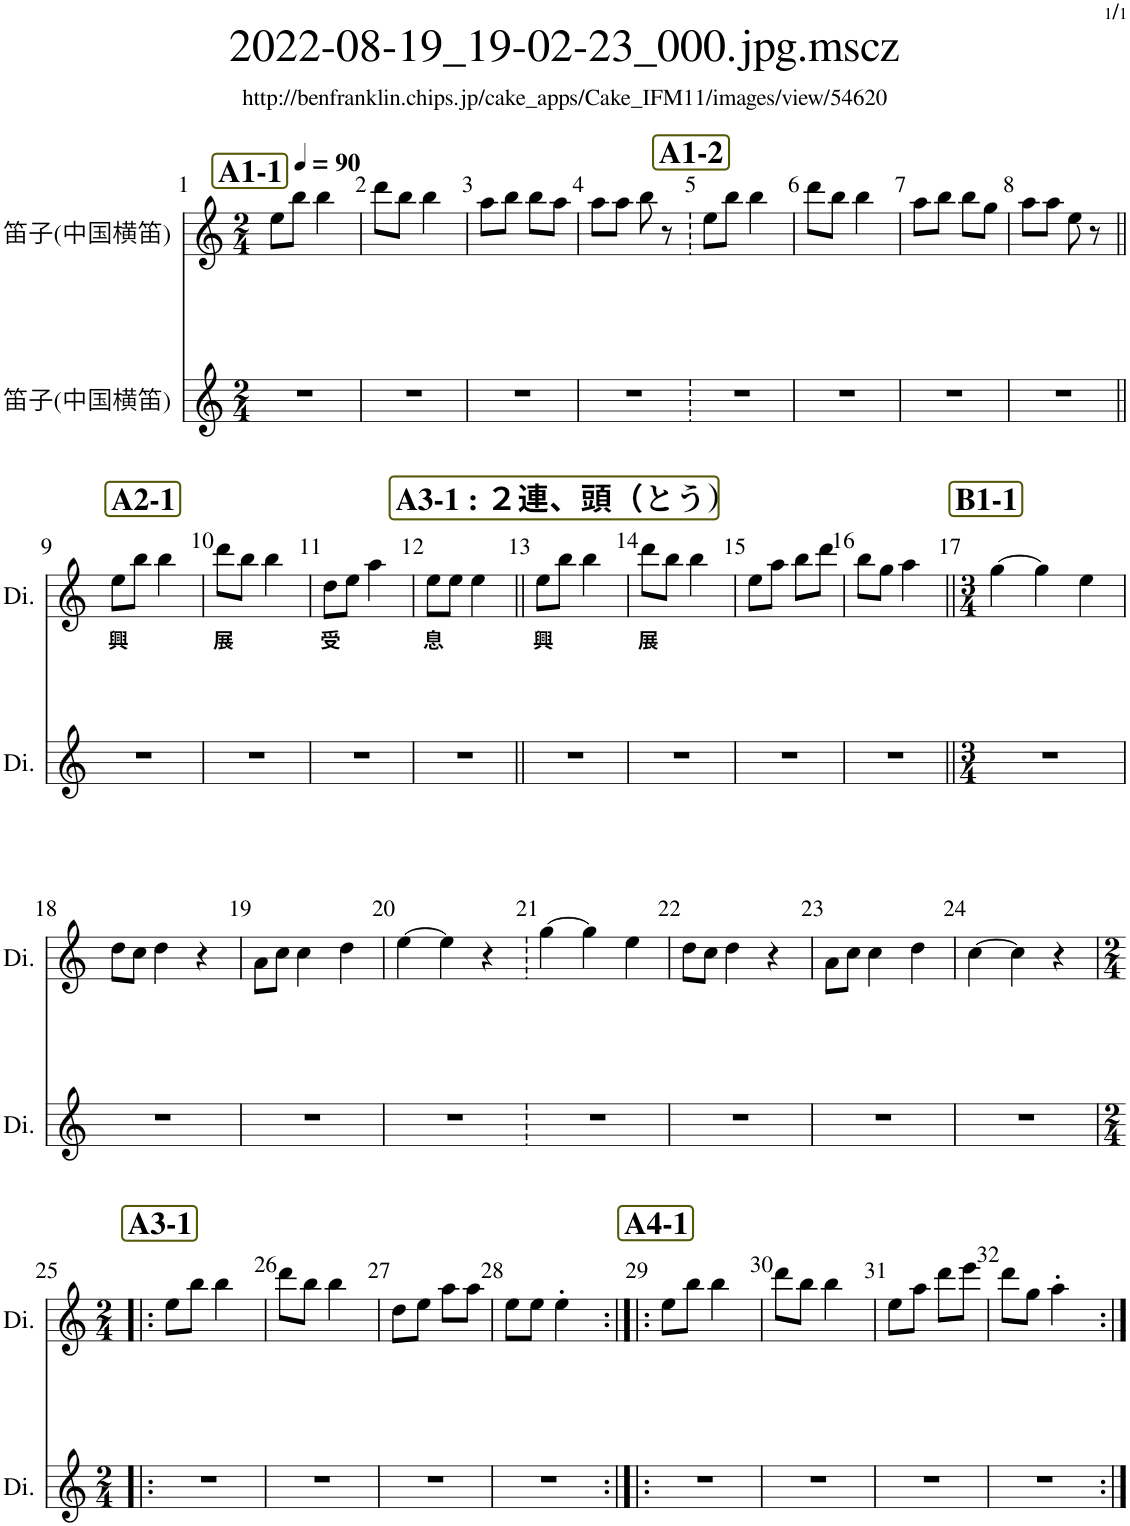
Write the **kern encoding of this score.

**kern	**kern	**text
*part2	*part1	*part1
*staff2	*staff1	*staff1
*I"笛子(中国横笛)	*I"笛子(中国横笛)	*
*clefG2	*clefG2	*
*Trd-7c-12	*Trd-7c-12	*
*k[]	*k[]	*
*M2/4	*M2/4	*
*MM90	*MM90	*
!!LO:REH:place=s1:a:B:cj:fs=15:t=A1-1
=1	=1	=1
2r	8ee\L	.
.	8bb\J	.
.	4bb\	.
=2	=2	=2
2r	8ddd\L	.
.	8bb\J	.
.	4bb\	.
=3	=3	=3
2r	8aa\L	.
.	8bb\J	.
.	8bb\L	.
.	8aa\J	.
=4	=4	=4
2r	8aa\L	.
.	8aa\J	.
.	8bb\	.
.	8r	.
!!LO:REH:place=s1:a:B:cj:fs=15:t=A1-2
=5	=5	=5
2r	8ee\L	.
.	8bb\J	.
.	4bb\	.
=6	=6	=6
2r	8ddd\L	.
.	8bb\J	.
.	4bb\	.
=7	=7	=7
2r	8aa\L	.
.	8bb\J	.
.	8bb\L	.
.	8gg\J	.
=8	=8	=8
2r	8aa\L	.
.	8aa\J	.
.	8ee\	.
.	8r	.
!!LO:LB:g=z
!!LO:REH:place=s1:a:B:cj:fs=15:t=A2-1
=9||	=9||	=9||
!	!	!LO:LY:b
2r	8ee\L	興
.	8bb\J	.
.	4bb\	.
=10	=10	=10
!	!	!LO:LY:b
2r	8ddd\L	展
.	8bb\J	.
.	4bb\	.
=11	=11	=11
!	!	!LO:LY:b
2r	8dd\L	受
.	8ee\J	.
.	4aa\	.
=12	=12	=12
!	!	!LO:LY:b
2r	8ee\L	息
.	8ee\J	.
.	4ee\	.
!!LO:REH:place=s1:a:B:cj:fs=15:t=A3-1 &colon; ２連、頭（とう）
=13||	=13||	=13||
!	!	!LO:LY:b
2r	8ee\L	興
.	8bb\J	.
.	4bb\	.
=14	=14	=14
!	!	!LO:LY:b
2r	8ddd\L	展
.	8bb\J	.
.	4bb\	.
=15	=15	=15
2r	8ee\L	.
.	8aa\J	.
.	8bb\L	.
.	8ddd\J	.
=16	=16	=16
2r	8bb\L	.
.	8gg\J	.
.	4aa\	.
!!LO:REH:place=s1:a:B:cj:fs=15:t=B1-1
=17||	=17||	=17||
*M3/4	*M3/4	*
2.r	[4gg\	.
.	4gg\]	.
.	4ee\	.
!!LO:LB:g=z
=18	=18	=18
2.r	8dd\L	.
.	8cc\J	.
.	4dd\	.
.	4r	.
=19	=19	=19
2.r	8a\L	.
.	8cc\J	.
.	4cc\	.
.	4dd\	.
=20	=20	=20
2.r	[4ee\	.
.	4ee\]	.
.	4r	.
=21	=21	=21
2.r	[4gg\	.
.	4gg\]	.
.	4ee\	.
=22	=22	=22
2.r	8dd\L	.
.	8cc\J	.
.	4dd\	.
.	4r	.
=23	=23	=23
2.r	8a\L	.
.	8cc\J	.
.	4cc\	.
.	4dd\	.
=24	=24	=24
2.r	[4cc\	.
.	4cc\]	.
.	4r	.
!!LO:LB:g=z
!!LO:REH:place=s1:a:B:cj:fs=15:t=A3-1
=25!|:	=25!|:	=25!|:
*M2/4	*M2/4	*
2r	8ee\L	.
.	8bb\J	.
.	4bb\	.
=26	=26	=26
2r	8ddd\L	.
.	8bb\J	.
.	4bb\	.
=27	=27	=27
2r	8dd\L	.
.	8ee\J	.
.	8aa\L	.
.	8aa\J	.
=28	=28	=28
2r	8ee\L	.
.	8ee\J	.
.	4ee'\	.
!!LO:REH:place=s1:a:B:cj:fs=15:t=A4-1
=29:|!|:	=29:|!|:	=29:|!|:
2r	8ee\L	.
.	8bb\J	.
.	4bb\	.
=30	=30	=30
2r	8ddd\L	.
.	8bb\J	.
.	4bb\	.
=31	=31	=31
2r	8ee\L	.
.	8aa\J	.
.	8ddd\L	.
.	8eee\J	.
=32	=32	=32
2r	8ddd\L	.
.	8gg\J	.
.	4aa'\	.
=:|!	=:|!	=:|!
*-	*-	*-
